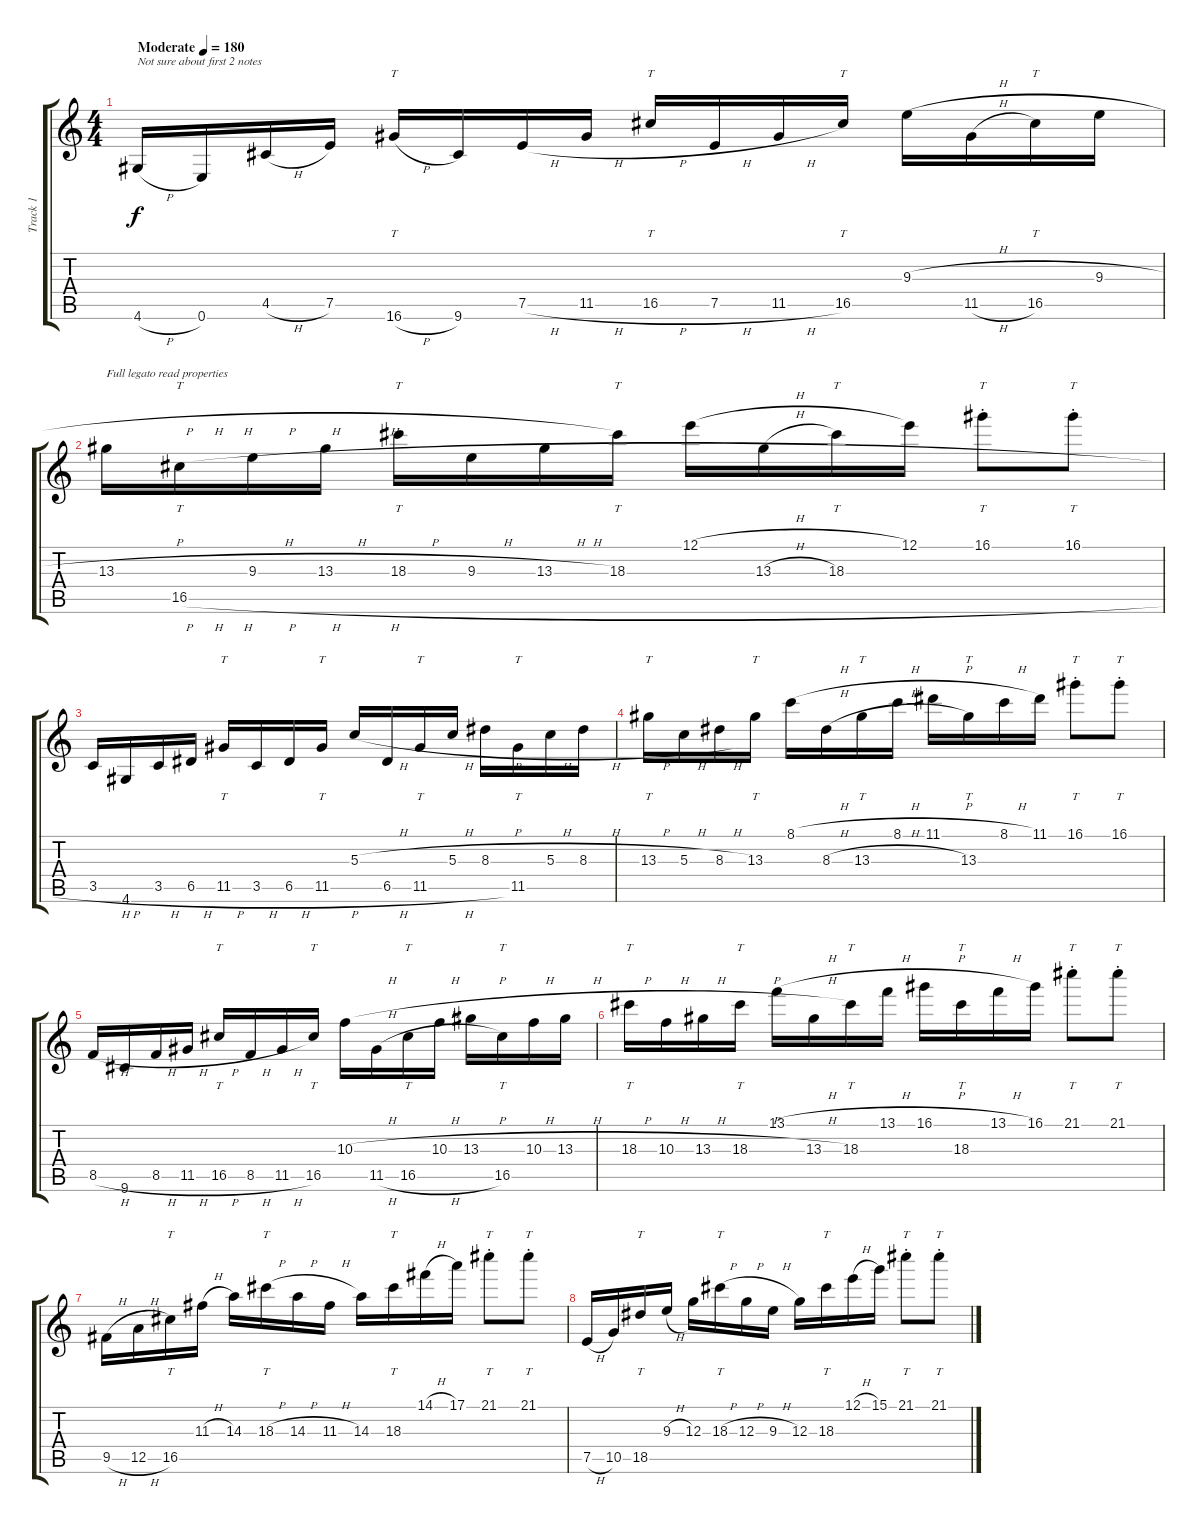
\track ("Track 1" "Track 1") {instrument distortionguitar}
\staff {score tabs}
\tuning (E4 B3 G3 D3 A2 E2) {hide}
\ts (4 4)
\tempo (180 "Moderate")
\clef g2
\ks c
4.6{h}.16{txt "Not sure about first 2 notes" dy f instrument distortionguitar} 0.6.16 4.5{h}.16 7.5.16 16.6{h}.16{tt} 9.6.16 7.5{h}.16 11.5{h}.16 16.5{h}.16{tt} 7.5{h}.16 11.5{h}.16 16.5.16{tt} 9.3{h}.16 11.5{h}.16 16.5.16{tt} 9.3{h}.16 |
13.3{h}.16{txt "Full legato read properties"} 16.5{h}.16{tt} 9.3{h}.16 13.3{h}.16 18.3{h}.16{tt} 9.3{h}.16 13.3{h}.16 18.3.16{tt} 12.1{h}.16 13.3{h}.16 18.3.16{tt} 12.1.16 16.1{st}.8{tt} 16.1{st}.8{tt} |
3.5{h}.16 4.6.16 3.5{h}.16 6.5{h}.16 11.5{h}.16{tt} 3.5{h}.16 6.5{h}.16 11.5{h}.16{tt} 5.3{h}.16 6.5{h}.16 11.5{h}.16{tt} 5.3{h}.16 8.3{h}.16 11.5.16{tt} 5.3{h}.16 8.3{h}.16 |
13.3{h}.16{tt} 5.3{h}.16 8.3{h}.16 13.3.16{tt} 8.1{h}.16 8.3{h}.16 13.3{h}.16{tt} 8.1{h}.16 11.1{h}.16 13.3.16{tt} 8.1{h}.16 11.1.16 16.1{st}.8{tt} 16.1{st}.8{tt} |
8.5{h}.16 9.6.16 8.5{h}.16 11.5{h}.16 16.5{h}.16{tt} 8.5{h}.16 11.5{h}.16 16.5.16{tt} 10.3{h}.16 11.5{h}.16 16.5{h}.16{tt} 10.3{h}.16 13.3{h}.16 16.5.16{tt} 10.3{h}.16 13.3{h}.16 |
18.3{h}.16{tt} 10.3{h}.16 13.3{h}.16 18.3{h}.16{tt} 13.1{h}.16 13.3{h}.16 18.3.16{tt} 13.1{h}.16 16.1{h}.16 18.3.16{tt} 13.1{h}.16 16.1.16 21.1{st}.8{tt} 21.1{st}.8{tt} |
9.5{h}.16 12.5{h}.16 16.5.16{tt} 11.3{h}.16 14.3.16 18.3{h}.16{tt} 14.3{h}.16 11.3{h}.16 14.3.16 18.3.16{tt} 14.1{h}.16 17.1.16 21.1{st}.8{tt} 21.1{st}.8{tt} |
7.5{h}.16 10.5.16 18.5.16{tt} 9.3{h}.16 12.3.16 18.3{h}.16{tt} 12.3{h}.16 9.3{h}.16 12.3.16 18.3.16{tt} 12.1{h}.16 15.1.16 21.1{st}.8{tt} 21.1{st}.8{tt}
